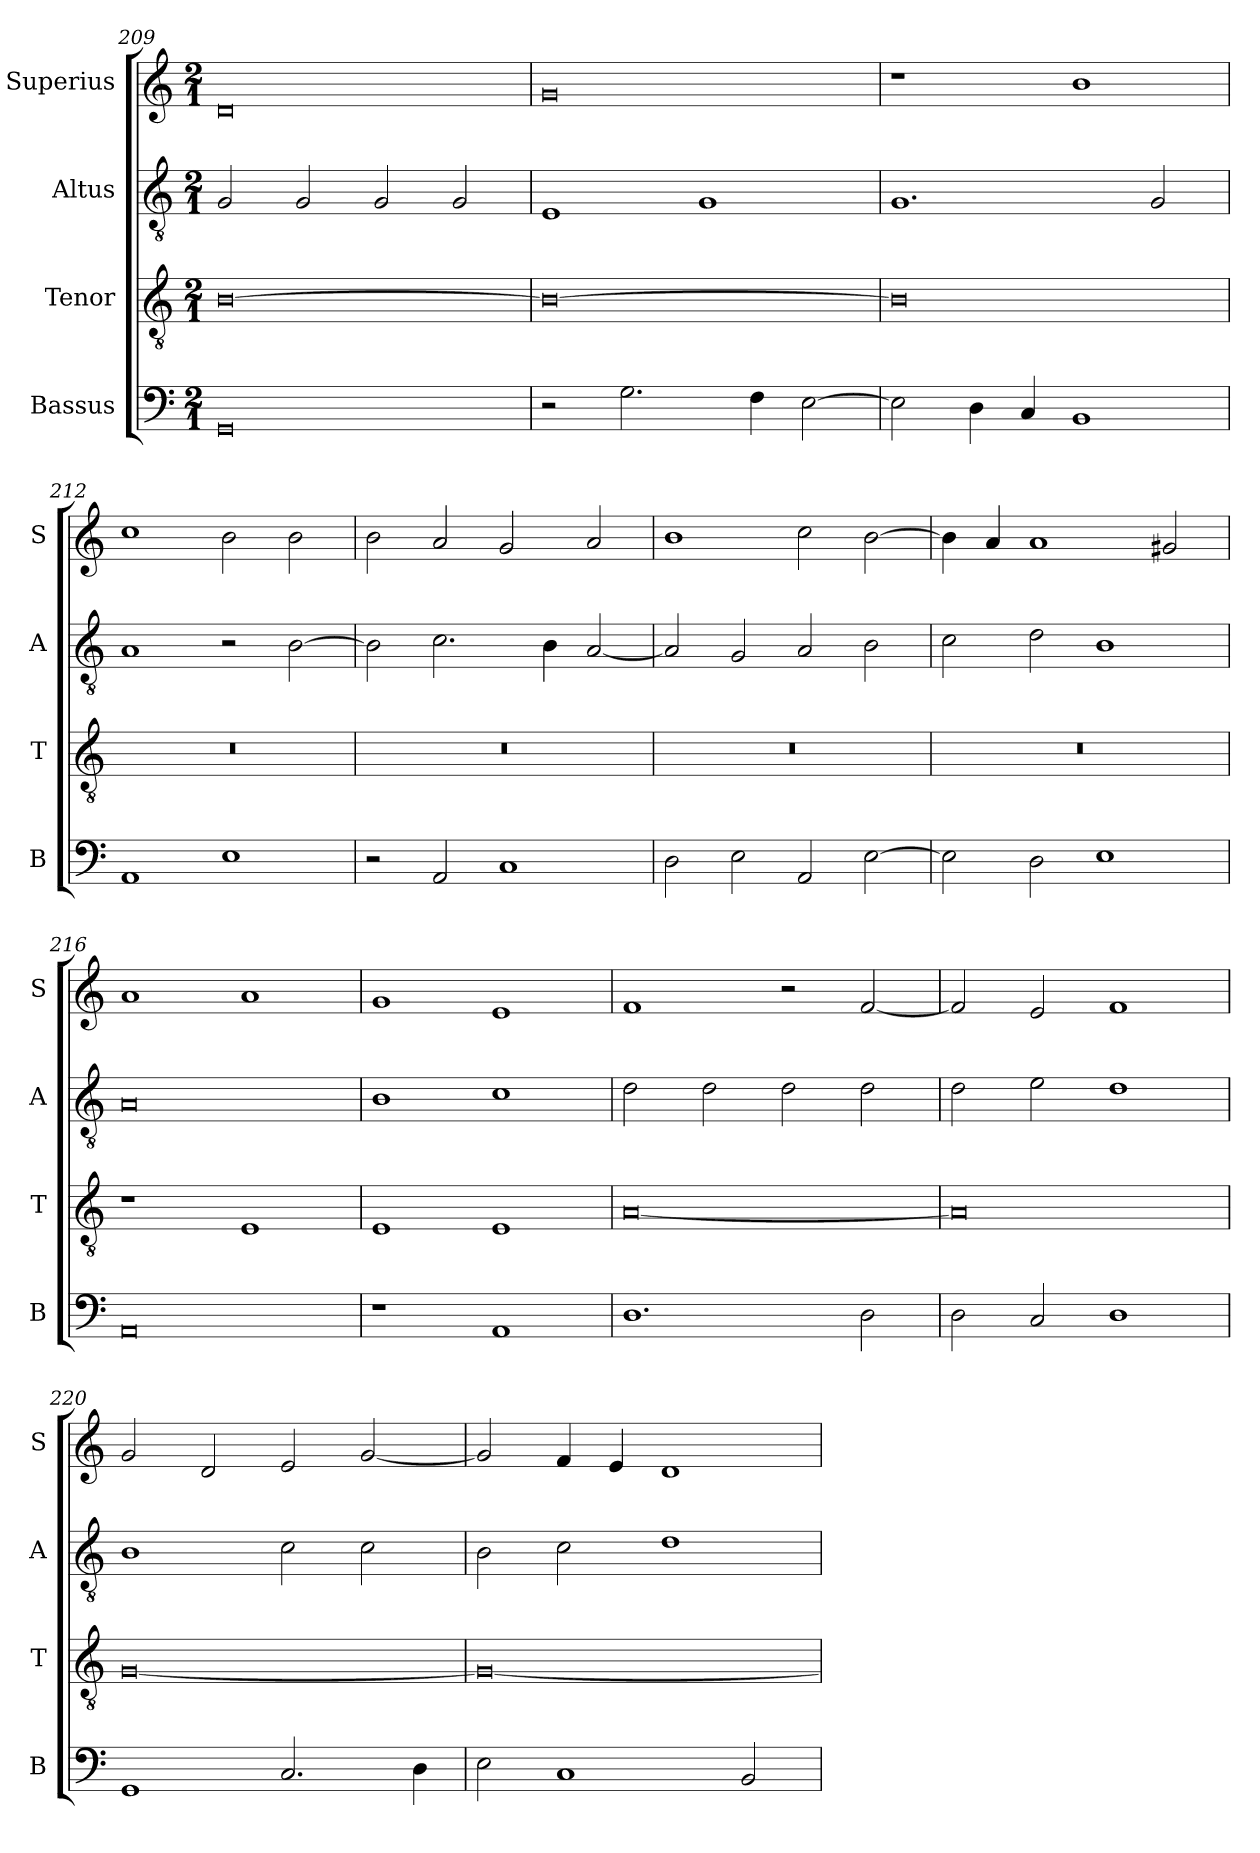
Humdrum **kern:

**kern	**kern	**kern	**kern
*part4	*part3	*part2	*part1
*staff4	*staff3	*staff2	*staff1
*I"Bassus	*I"Tenor	*I"Altus	*I"Superius
*I'B	*I'T	*I'A	*I'S
*clefF4	*clefGv2	*clefGv2	*clefG2
*k[]	*k[]	*k[]	*k[]
*M2/1	*M2/1	*M2/1	*M2/1
=209	=209	=209	=209
0GG	[0B	2G	0d
.	.	2G	.
.	.	2G	.
.	.	2G	.
=210	=210	=210	=210
2r	0B_	1E	0g
2.G	.	.	.
.	.	1G	.
4F	.	.	.
[2E	.	.	.
=211	=211	=211	=211
2E]	0B]	1.G	1r
4D	.	.	.
4C	.	.	.
1BB	.	.	1b
.	.	2G	.
=212	=212	=212	=212
1AA	0r	1A	1cc
1E	.	2r	2b
.	.	[2B	2b
=213	=213	=213	=213
2r	0r	2B]	2b
2AA	.	2.c	2a
1C	.	.	2g
.	.	4B	.
.	.	[2A	2a
=214	=214	=214	=214
2D	0r	2A]	1b
2E	.	2G	.
2AA	.	2A	2cc
[2E	.	2B	[2b
=215	=215	=215	=215
2E]	0r	2c	4b]
.	.	.	4a
2D	.	2d	1a
1E	.	1B	.
.	.	.	2g#X
=216	=216	=216	=216
0AA	1r	0A	1a
.	1E	.	1a
=217	=217	=217	=217
1r	1E	1B	1g
1AA	1E	1c	1e
=218	=218	=218	=218
1.D	[0A	2d	1f
.	.	2d	.
.	.	2d	2r
2D	.	2d	[2f
=219	=219	=219	=219
2D	0A]	2d	2f]
2C	.	2e	2e
1D	.	1d	1f
=220	=220	=220	=220
1GG	[0G	1B	2g
.	.	.	2d
2.C	.	2c	2e
.	.	2c	[2g
4D	.	.	.
=221	=221	=221	=221
2E	0G_	2B	2g]
1C	.	2c	4f
.	.	.	4e
.	.	1d	1d
2BB	.	.	.
=	=	=	=
*-	*-	*-	*-
